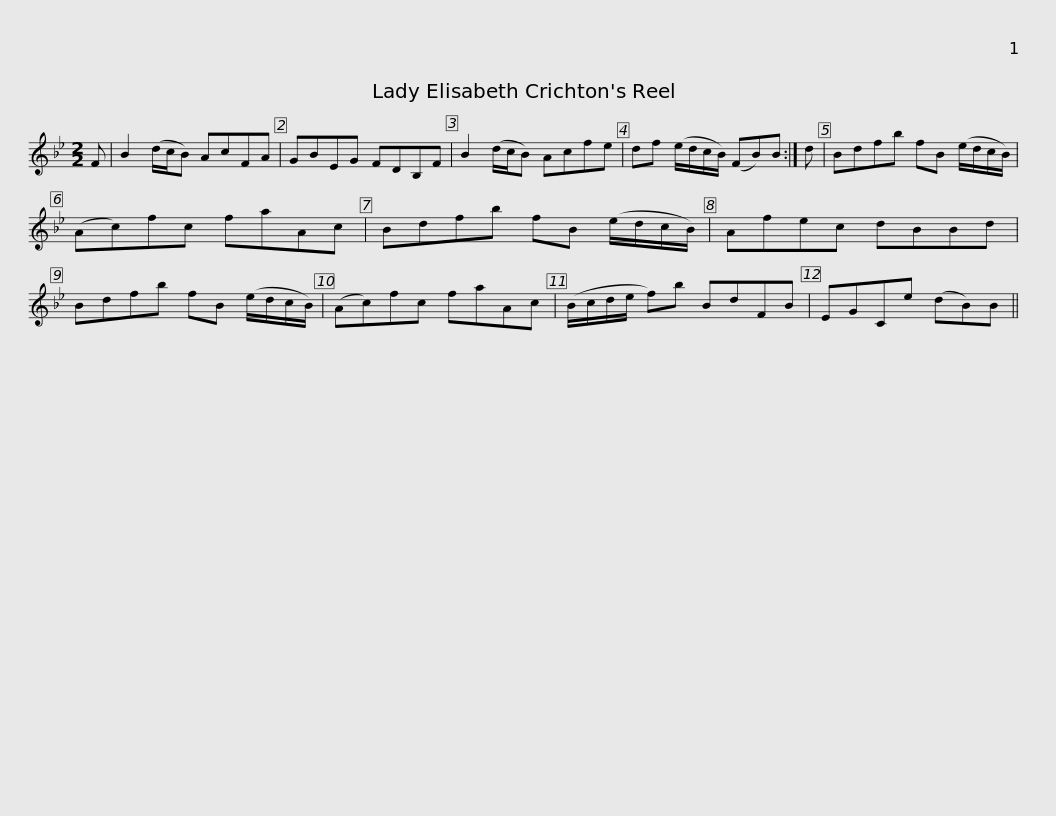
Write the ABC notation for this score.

X:1
L:1/8
M:2/2
I:linebreak $
K:Bb
V:1 treble
V:1
 F | B2 (d/c/B) AcFA | GBEG FDB,F | B2 (d/c/B) Acfe | df (e/d/c/B/) (FB)B :| %5
 d |$ Bdfb fB (e/d/c/B/) | (Ac)fc faAc | Bdfb fB (e/d/c/B/) | Afec dBBd | %10
 Bdfb fB (e/d/c/B/) |$ (Ac)fc faAc | (B/c/d/e/ f)b BdFB | EGCe (dB)B || %14
